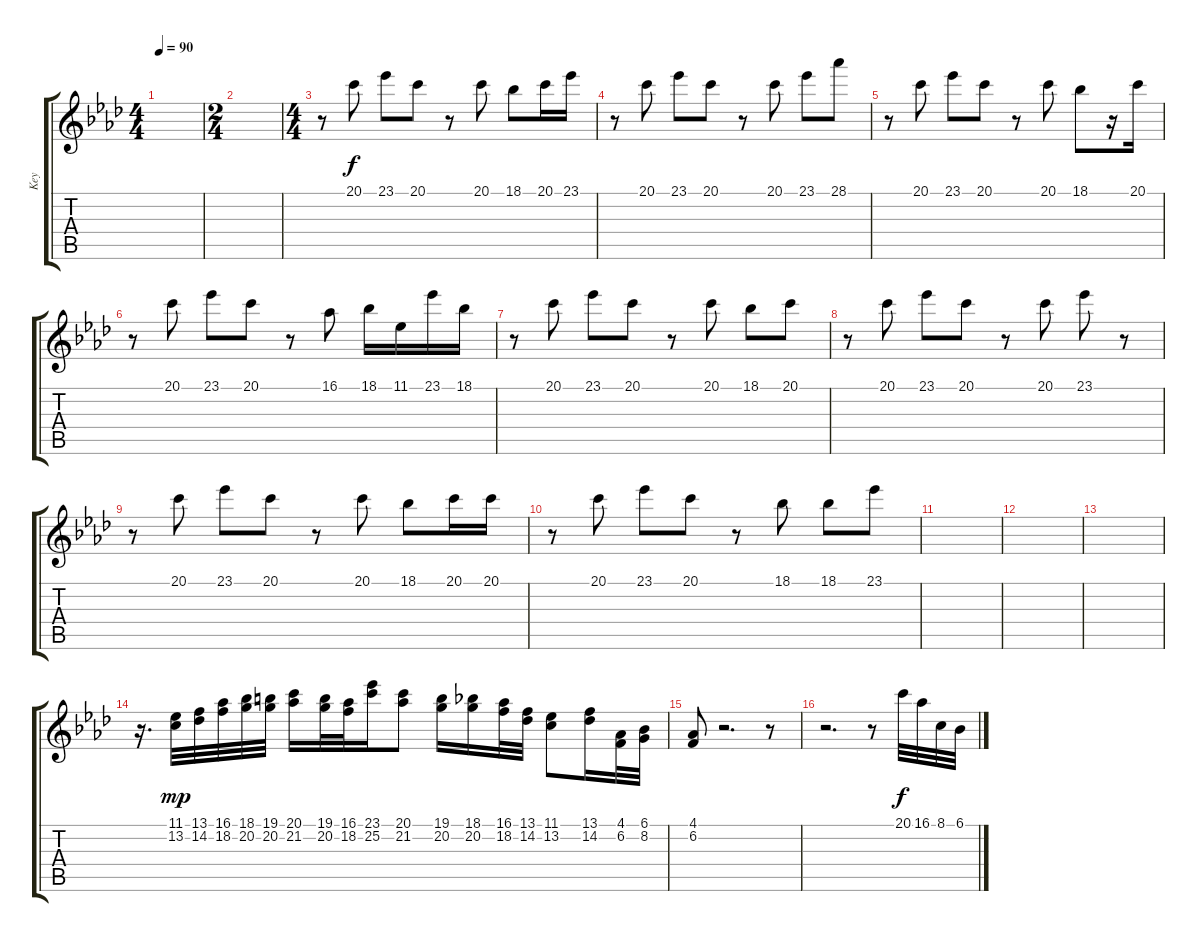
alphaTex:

\track ("Key" "Key") {instrument electricpiano1}
\staff {score tabs}
\tuning (E4 B3 G3 D3 A2 E2) {hide}
\ts (4 4)
\tempo 90
\clef g2
\ks ab
|
\ts (2 4)
|
\ts (4 4)
r.8 20.1.8 23.1.8 20.1.8 r.8 20.1.8 18.1.8 20.1.16 23.1.16 |
r.8 20.1.8 23.1.8 20.1.8 r.8 20.1.8 23.1.8 28.1.8 |
r.8 20.1.8 23.1.8 20.1.8 r.8 20.1.8 18.1.8 r.16 20.1.16 |
r.8 20.1.8 23.1.8 20.1.8 r.8 16.1.8 18.1.16 11.1.16 23.1.16 18.1.16 |
r.8 20.1.8 23.1.8 20.1.8 r.8 20.1.8 18.1.8 20.1.8 |
r.8 20.1.8 23.1.8 20.1.8 r.8 20.1.8 23.1.8 r.8 |
r.8 20.1.8 23.1.8 20.1.8 r.8 20.1.8 18.1.8 20.1.16 20.1.16 |
r.8 20.1.8 23.1.8 20.1.8 r.8 18.1.8 18.1.8 23.1.8 |
|
|
|
r.16{d} (11.1 13.2).32{dy mp} (13.1 14.2).32 (16.1 18.2).32 (18.1 20.2).32 (19.1 20.2).32 (20.1 21.2).16 (19.1 20.2).32 (16.1 18.2).32 (23.1 25.2).16 (20.1 21.2).8 (19.1 20.2).16 (18.1 20.2).16 (16.1 18.2).32 (13.1 14.2).32 (11.1 13.2).8 (13.1 14.2).16 (4.1 6.2).32 (6.1 8.2).32 |
(4.1 6.2).8 r.2{d} r.8 |
r.2{d} r.8 20.1.32{dy f} 16.1.32 8.1.32 6.1.32
